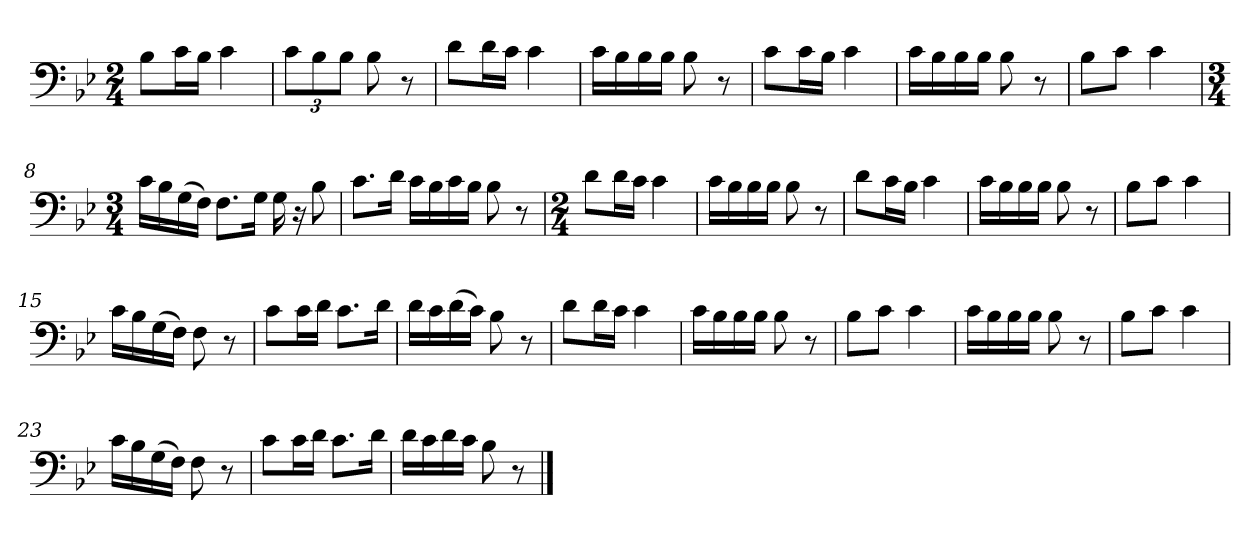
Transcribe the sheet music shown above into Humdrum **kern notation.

**kern
*part1
*staff1
*clefF4
*k[b-e-]
*M2/4
=1
8B-\L
16c\L
16B-\JJ
4c\
=2
12c\L
12B-\
12B-\J
8B-\
8r
=3
8d\L
16d\L
16c\JJ
4c\
=4
16c\LL
16B-\
16B-\
16B-\JJ
8B-\
8r
=5
8c\L
16c\L
16B-\JJ
4c\
=6
16c\LL
16B-\
16B-\
16B-\JJ
8B-\
8r
=7
8B-\L
8c\J
4c\
=8
*M3/4
16c\LL
16B-\
(16G\
16F\JJ)
8.F\L
16G\Jk
16G\
16r
8B-\
=9
8.c\L
16d\Jk
16c\LL
16B-\
16c\
16B-\JJ
8B-\
8r
=10
*M2/4
8d\L
16d\L
16c\JJ
4c\
=11
16c\LL
16B-\
16B-\
16B-\JJ
8B-\
8r
=12
8d\L
16c\L
16B-\JJ
4c\
=13
16c\LL
16B-\
16B-\
16B-\JJ
8B-\
8r
=14
8B-\L
8c\J
4c\
=15
16c\LL
16B-\
(16G\
16F\JJ)
8F\
8r
=16
8c\L
16c\L
16d\JJ
8.c\L
16d\Jk
=17
16d\LL
16c\
(16d\
16c\JJ)
8B-\
8r
=18
8d\L
16d\L
16c\JJ
4c\
=19
16c\LL
16B-\
16B-\
16B-\JJ
8B-\
8r
=20
8B-\L
8c\J
4c\
=21
16c\LL
16B-\
16B-\
16B-\JJ
8B-\
8r
=22
8B-\L
8c\J
4c\
=23
16c\LL
16B-\
(16G\
16F\JJ)
8F\
8r
=24
8c\L
16c\L
16d\JJ
8.c\L
16d\Jk
=25
16d\LL
16c\
16d\
16c\JJ
8B-\
8r
==
*-
